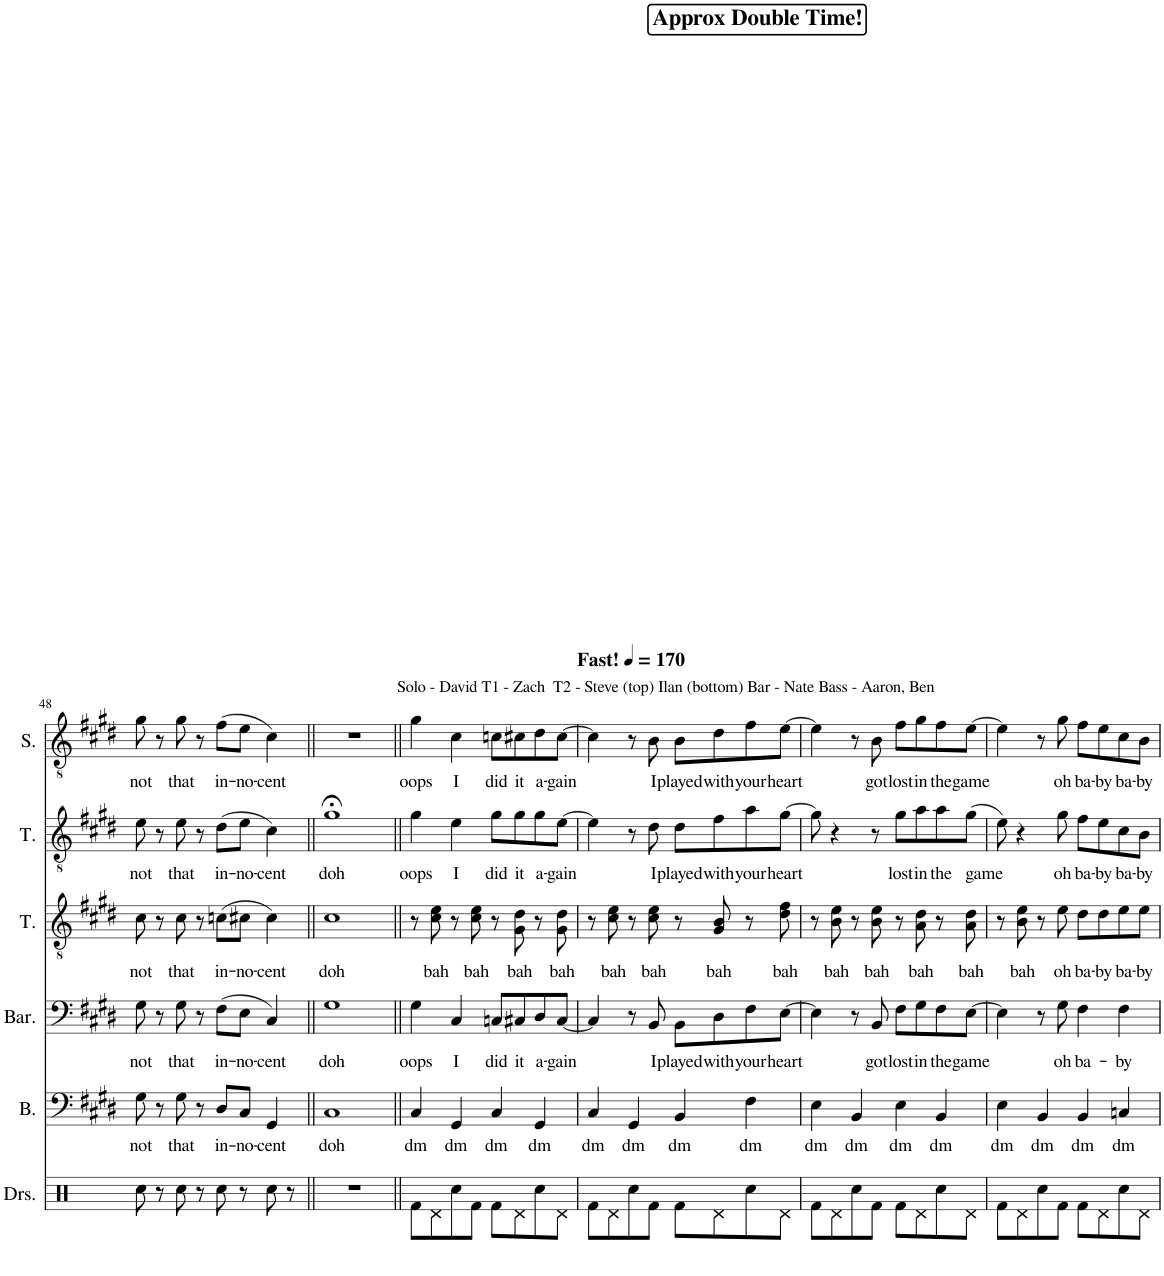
**kern	**kern	**text	**kern	**text	**kern	**text	**kern	**text	**kern	**text
*part6	*part5	*part5	*part4	*part4	*part3	*part3	*part2	*part2	*part1	*part1
*staff6	*staff5	*staff5	*staff4	*staff4	*staff3	*staff3	*staff2	*staff2	*staff1	*staff1
*I"Drumset	*I"Bass	*	*I"Baritone	*	*I"Tenor	*	*I"Tenor	*	*I"Solo	*
*I'Drs.	*I'B.	*	*I'Bar.	*	*I'T.	*	*I'T.	*	*I'S.	*
!!LO:PB:g=z
*clefX	*clefF4	*	*clefF4	*	*clefGv2	*	*clefGv2	*	*clefGv2	*
*k[]	*k[f#c#g#d#]	*	*k[f#c#g#d#]	*	*k[f#c#g#d#]	*	*k[f#c#g#d#]	*	*k[f#c#g#d#]	*
*M4/4	*M4/4	*	*M4/4	*	*M4/4	*	*M4/4	*	*M4/4	*
=48	=48	=48	=48	=48	=48	=48	=48	=48	=48	=48
!	!	!LO:LY:b	!	!LO:LY:b	!	!LO:LY:b	!	!LO:LY:b	!	!LO:LY:b
8Rcc\	8G#\	not	8G#\	not	8c#\	not	8e\	not	8g#\	not
8r	8r	.	8r	.	8r	.	8r	.	8r	.
!	!	!LO:LY:b	!	!LO:LY:b	!	!LO:LY:b	!	!LO:LY:b	!	!LO:LY:b
8Rcc\	8G#\	that	8G#\	that	8c#\	that	8e\	that	8g#\	that
8r	8r	.	8r	.	8r	.	8r	.	8r	.
!	!	!LO:LY:b	!	!LO:LY:b	!	!LO:LY:b	!	!LO:LY:b	!	!LO:LY:b
8Rcc\	8D#/L	in-	(8F#\L	in-	(8cn\L	in-	(8d#\L	in-	(8f#\L	in-
!	!	!LO:LY:b	!	!LO:LY:b	!	!LO:LY:b	!	!LO:LY:b	!	!LO:LY:b
8r	8C#/J	-no-	8E\J	-no-	8c#X\J	-no-	8e\J	-no-	8e\J	-no-
!	!	!LO:LY:b	!	!LO:LY:b	!	!LO:LY:b	!	!LO:LY:b	!	!LO:LY:b
8Rcc\	4GG#/	-cent	4C#/)	-cent	4c#\)	-cent	4c#\)	-cent	4c#\)	-cent
8r	.	.	.	.	.	.	.	.	.	.
!!LO:REH:place=s1:a:B:cj:fs=14:t=Approx Double Time!
=49||	=49||	=49||	=49||	=49||	=49||	=49||	=49||	=49||	=49||	=49||
!	!	!LO:LY:b	!	!LO:LY:b	!	!LO:LY:b	!	!LO:LY:b	!	!
1r	1C#	doh	1G#	doh	1c#	doh	1g#;<	doh	1r	.
=50||	=50||	=50||	=50||	=50||	=50||	=50||	=50||	=50||	=50||	=50||
*	*	*	*	*	*	*	*	*	*MM170	*
!	!	!	!	!	!	!	!	!	!LO:TX:a:B:t=Fast!	!
!	!	!	!	!	!	!	!	!	!LO:TX:a:t=Solo - David T1 - Zach  T2 - Steve (top) Ilan (bottom) Bar - Nate Bass - Aaron, Ben	!
!	!	!LO:LY:b	!	!LO:LY:b	!	!	!	!LO:LY:b	!	!LO:LY:b
8Rf\L	4C#/	dm	4G#\	oops	8r	.	4g#\	oops	4g#\	oops
!	!	!	!	!	!	!LO:LY:b	!	!	!	!
8Rd\	.	.	.	.	8c#\ 8e\	bah	.	.	.	.
!	!	!LO:LY:b	!	!LO:LY:b	!	!	!	!LO:LY:b	!	!LO:LY:b
8Rcc\	4GG#/	dm	4C#/	I	8r	.	4e\	I	4c#\	I
!	!	!	!	!	!	!LO:LY:b	!	!	!	!
8Rf\J	.	.	.	.	8c#\ 8e\	bah	.	.	.	.
!	!	!LO:LY:b	!	!LO:LY:b	!	!	!	!LO:LY:b	!	!LO:LY:b
8Rf\L	4C#/	dm	8Cn/L	did	8r	.	8g#\L	did	8cn\L	did
!	!	!	!	!LO:LY:b	!	!LO:LY:b	!	!LO:LY:b	!	!LO:LY:b
8Rd\	.	.	8C#X/	it	8G#\ 8d#\	bah	8g#\	it	8c#X\	it
!	!	!LO:LY:b	!	!LO:LY:b	!	!	!	!LO:LY:b	!	!LO:LY:b
8Rcc\	4GG#/	dm	8D#/	a-	8r	.	8g#\	a-	8d#\	a-
!	!	!	!	!LO:LY:b	!	!LO:LY:b	!	!LO:LY:b	!	!LO:LY:b
8Rd\J	.	.	[8C#/J	-gain	8G#\ 8d#\	bah	[8e\J	-gain	[8c#\J	-gain
=51	=51	=51	=51	=51	=51	=51	=51	=51	=51	=51
!	!	!LO:LY:b	!	!	!	!	!	!	!	!
8Rf\L	4C#/	dm	4C#/]	.	8r	.	4e\]	.	4c#\]	.
!	!	!	!	!	!	!LO:LY:b	!	!	!	!
8Rd\	.	.	.	.	8c#\ 8e\	bah	.	.	.	.
!	!	!LO:LY:b	!	!	!	!	!	!	!	!
8Rcc\	4GG#/	dm	8r	.	8r	.	8r	.	8r	.
!	!	!	!	!LO:LY:b	!	!LO:LY:b	!	!LO:LY:b	!	!LO:LY:b
8Rf\J	.	.	8BB/	I	8c#\ 8e\	bah	8d#\	I	8B\	I
!	!	!LO:LY:b	!	!LO:LY:b	!	!	!	!LO:LY:b	!	!LO:LY:b
8Rf\L	4BB/	dm	8BB\L	played	8r	.	8d#\L	played	8B\L	played
!	!	!	!	!LO:LY:b	!	!LO:LY:b	!	!LO:LY:b	!	!LO:LY:b
8Rd\	.	.	8D#\	with	8G#/ 8B/	bah	8f#\	with	8d#\	with
!	!	!LO:LY:b	!	!LO:LY:b	!	!	!	!LO:LY:b	!	!LO:LY:b
8Rcc\	4F#\	dm	8F#\	your	8r	.	8a\	your	8f#\	your
!	!	!	!	!LO:LY:b	!	!LO:LY:b	!	!LO:LY:b	!	!LO:LY:b
8Rd\J	.	.	[8E\J	heart	8d#\ 8f#\	bah	[8g#\J	heart	[8e\J	heart
=52	=52	=52	=52	=52	=52	=52	=52	=52	=52	=52
!	!	!LO:LY:b	!	!	!	!	!	!	!	!
8Rf\L	4E\	dm	4E\]	.	8r	.	8g#\]	.	4e\]	.
!	!	!	!	!	!	!LO:LY:b	!	!	!	!
8Rd\	.	.	.	.	8B\ 8e\	bah	4r	.	.	.
!	!	!LO:LY:b	!	!	!	!	!	!	!	!
8Rcc\	4BB/	dm	8r	.	8r	.	.	.	8r	.
!	!	!	!	!LO:LY:b	!	!LO:LY:b	!	!	!	!LO:LY:b
8Rf\J	.	.	8BB/	got	8B\ 8e\	bah	8r	.	8B\	got
!	!	!LO:LY:b	!	!LO:LY:b	!	!	!	!LO:LY:b	!	!LO:LY:b
8Rf\L	4E\	dm	8F#\L	lost	8r	.	8g#\L	lost	8f#\L	lost
!	!	!	!	!LO:LY:b	!	!LO:LY:b	!	!LO:LY:b	!	!LO:LY:b
8Rd\	.	.	8G#\	in	8A\ 8d#\	bah	8a\	in	8g#\	in
!	!	!LO:LY:b	!	!LO:LY:b	!	!	!	!LO:LY:b	!	!LO:LY:b
8Rcc\	4BB/	dm	8F#\	the	8r	.	8a\	the	8f#\	the
!	!	!	!	!LO:LY:b	!	!LO:LY:b	!	!LO:LY:b	!	!LO:LY:b
8Rd\J	.	.	[8E\J	game	8A\ 8d#\	bah	(8g#\J	game	[8e\J	game
=53	=53	=53	=53	=53	=53	=53	=53	=53	=53	=53
!	!	!LO:LY:b	!	!	!	!	!	!	!	!
8Rf\L	4E\	dm	4E\]	.	8r	.	8e\)	.	4e\]	.
!	!	!	!	!	!	!LO:LY:b	!	!	!	!
8Rd\	.	.	.	.	8B\ 8e\	bah	4r	.	.	.
!	!	!LO:LY:b	!	!	!	!	!	!	!	!
8Rcc\	4BB/	dm	8r	.	8r	.	.	.	8r	.
!	!	!	!	!LO:LY:b	!	!LO:LY:b	!	!LO:LY:b	!	!LO:LY:b
8Rf\J	.	.	8G#\	oh	8e\	oh	8g#\	oh	8g#\	oh
!	!	!LO:LY:b	!	!LO:LY:b	!	!LO:LY:b	!	!LO:LY:b	!	!LO:LY:b
8Rf\L	4BB/	dm	4F#\	ba-	8d#\L	ba-	8f#\L	ba-	8f#\L	ba-
!	!	!	!	!	!	!LO:LY:b	!	!LO:LY:b	!	!LO:LY:b
8Rd\	.	.	.	.	8d#\	-by	8e\	-by	8e\	-by
!	!	!LO:LY:b	!	!LO:LY:b	!	!LO:LY:b	!	!LO:LY:b	!	!LO:LY:b
8Rcc\	4Cn/	dm	4F#\	-by	8e\	ba-	8c#\	ba-	8c#\	ba-
!	!	!	!	!	!	!LO:LY:b	!	!LO:LY:b	!	!LO:LY:b
8Rd\J	.	.	.	.	8e\J	-by	8B\J	-by	8B\J	-by
=	=	=	=	=	=	=	=	=	=	=
*-	*-	*-	*-	*-	*-	*-	*-	*-	*-	*-
